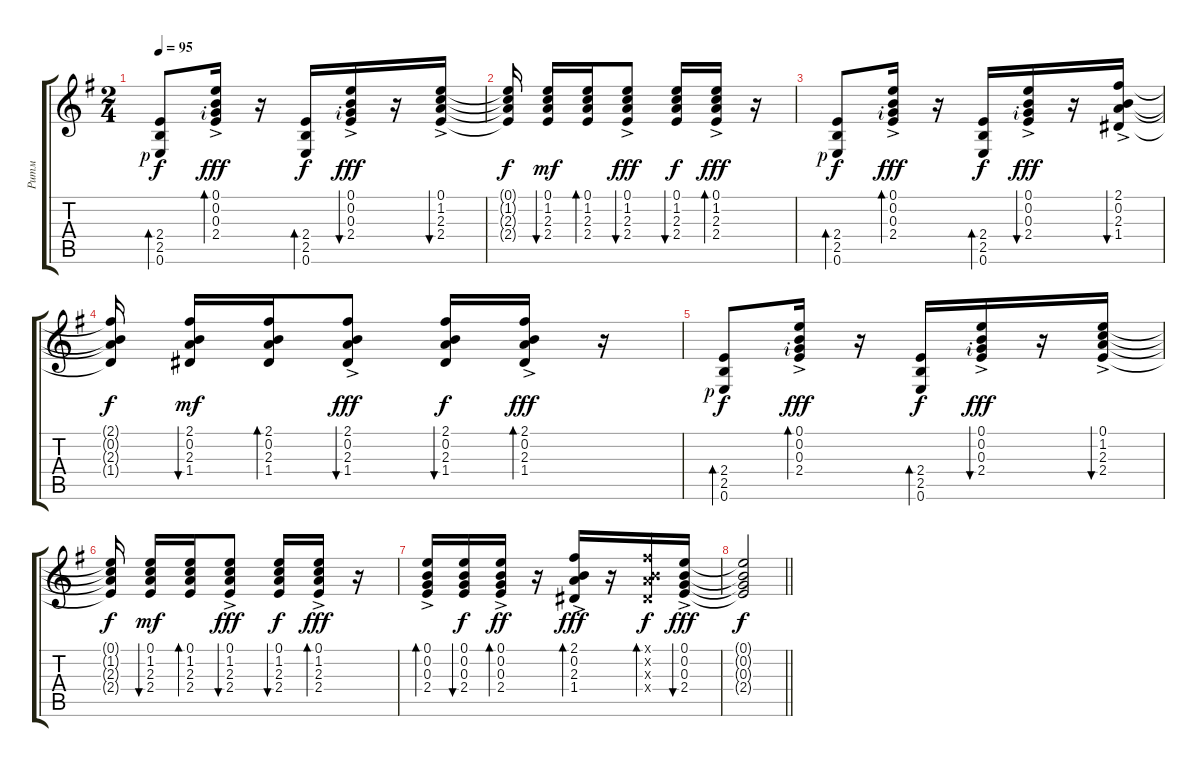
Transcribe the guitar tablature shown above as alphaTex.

\track ("Ритм" "Ритм") {instrument electricguitarmuted}
\staff {score tabs}
\tuning (E4 B3 G3 D3 A2 E2) {hide}
\ts (2 4)
\tempo 95
\clef g2
\ks eminor
(2.4 2.5 0.6{rf 1}).8{bd 30 dy f} (0.1{ac} 0.2{ac} 0.3{ac rf 2} 2.4{ac}).16{bd 30 dy fff} r.16{beam merge} (2.4 2.5 0.6).16{bd 30 dy f beam merge} (0.1{ac} 0.2{ac} 0.3{ac rf 2} 2.4{ac}).16{bu 30 dy fff} r.16 (0.1{ac} 1.2{ac} 2.3{ac} 2.4{ac}).16{bu 30} |
(0.1{t} 1.2{t} 2.3{t} 2.4{t}).16{dy f beam split} (0.1 1.2 2.3 2.4).16{bu 30 dy mf} (0.1 1.2 2.3 2.4).16{bd 30} (0.1{ac} 1.2{ac} 2.3{ac} 2.4{ac}).8{bu 30 dy fff} (0.1 1.2 2.3 2.4).16{bu 30 dy f} (0.1{ac} 1.2{ac} 2.3{ac} 2.4{ac}).16{bd 30 dy fff} r.16 |
(2.4 2.5 0.6{rf 1}).8{bd 30 dy f} (0.1{ac} 0.2{ac} 0.3{ac rf 2} 2.4{ac}).16{bd 30 dy fff} r.16{beam merge} (2.4 2.5 0.6).16{bd 30 dy f beam merge} (0.1{ac} 0.2{ac} 0.3{ac rf 2} 2.4{ac}).16{bu 30 dy fff} r.16 (2.1{ac} 0.2{ac} 2.3{ac} 1.4{ac}).16{bu 30} |
(2.1{t} 0.2{t} 2.3{t} 1.4{t}).16{dy f beam split} (2.1 0.2 2.3 1.4).16{bu 30 dy mf} (2.1 0.2 2.3 1.4).16{bd 30} (2.1{ac} 0.2{ac} 2.3{ac} 1.4{ac}).8{bu 30 dy fff} (2.1 0.2 2.3 1.4).16{bu 30 dy f} (2.1{ac} 0.2{ac} 2.3{ac} 1.4{ac}).16{bd 30 dy fff} r.16 |
(2.4 2.5 0.6{rf 1}).8{bd 30 dy f} (0.1{ac} 0.2{ac} 0.3{ac rf 2} 2.4{ac}).16{bd 30 dy fff} r.16{beam merge} (2.4 2.5 0.6).16{bd 30 dy f beam merge} (0.1{ac} 0.2{ac} 0.3{ac rf 2} 2.4{ac}).16{bu 30 dy fff} r.16 (0.1{ac} 1.2{ac} 2.3{ac} 2.4{ac}).16{bu 30} |
(0.1{t} 1.2{t} 2.3{t} 2.4{t}).16{dy f beam split} (0.1 1.2 2.3 2.4).16{bu 30 dy mf} (0.1 1.2 2.3 2.4).16{bd 30} (0.1{ac} 1.2{ac} 2.3{ac} 2.4{ac}).8{bu 30 dy fff} (0.1 1.2 2.3 2.4).16{bu 30 dy f} (0.1{ac} 1.2{ac} 2.3{ac} 2.4{ac}).16{bd 30 dy fff} r.16 |
(0.1{ac} 0.2{ac} 0.3{ac} 2.4{ac}).16{bd 30} (0.1 0.2 0.3 2.4).16{bu 30 dy f} (0.1{ac} 0.2{ac} 0.3{ac} 2.4{ac}).16{bd 30 dy ff} r.16 (2.1{ac} 0.2{ac} 2.3{ac} 1.4{ac}).16{bd 30 dy fff} r.16 (2.1{x} 0.2{x} 2.3{x} 1.4{x}).16{bd 30 dy f} (0.1{ac} 0.2{ac} 0.3{ac} 2.4{ac}).16{bu 30 dy fff} |
\barLineRight lightlight
(0.1{t} 0.2{t} 0.3{t} 2.4{t}).2{dy f}
